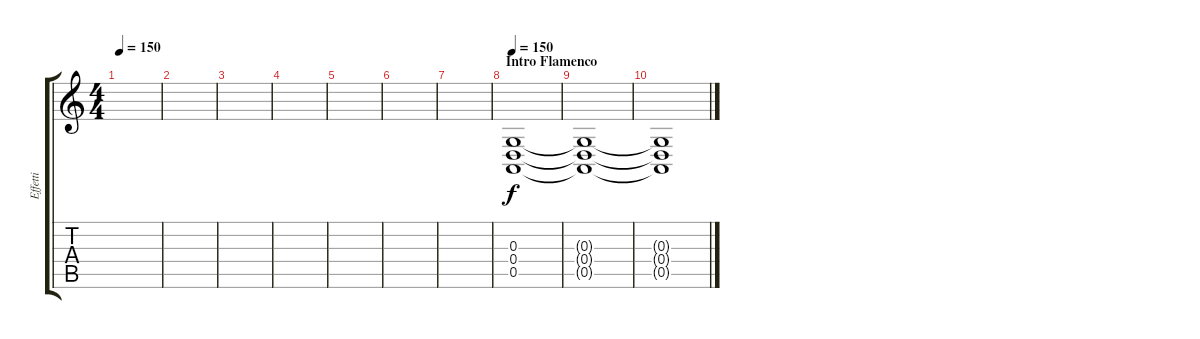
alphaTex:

\track ("Effetti" "Effetti") {instrument seashore}
\staff {score tabs}
\tuning (E4 B3 G3 D3 A2 E2) {hide}
\ts (4 4)
\tempo 150
\clef g2
\ks c
|
|
|
|
|
|
|
\section ("" "Intro Flamenco")
\tempo 150
(0.3 0.4 0.5).1 |
(0.3{t} 0.4{t} 0.5{t}).1 |
(0.3{t} 0.4{t} 0.5{t}).1
